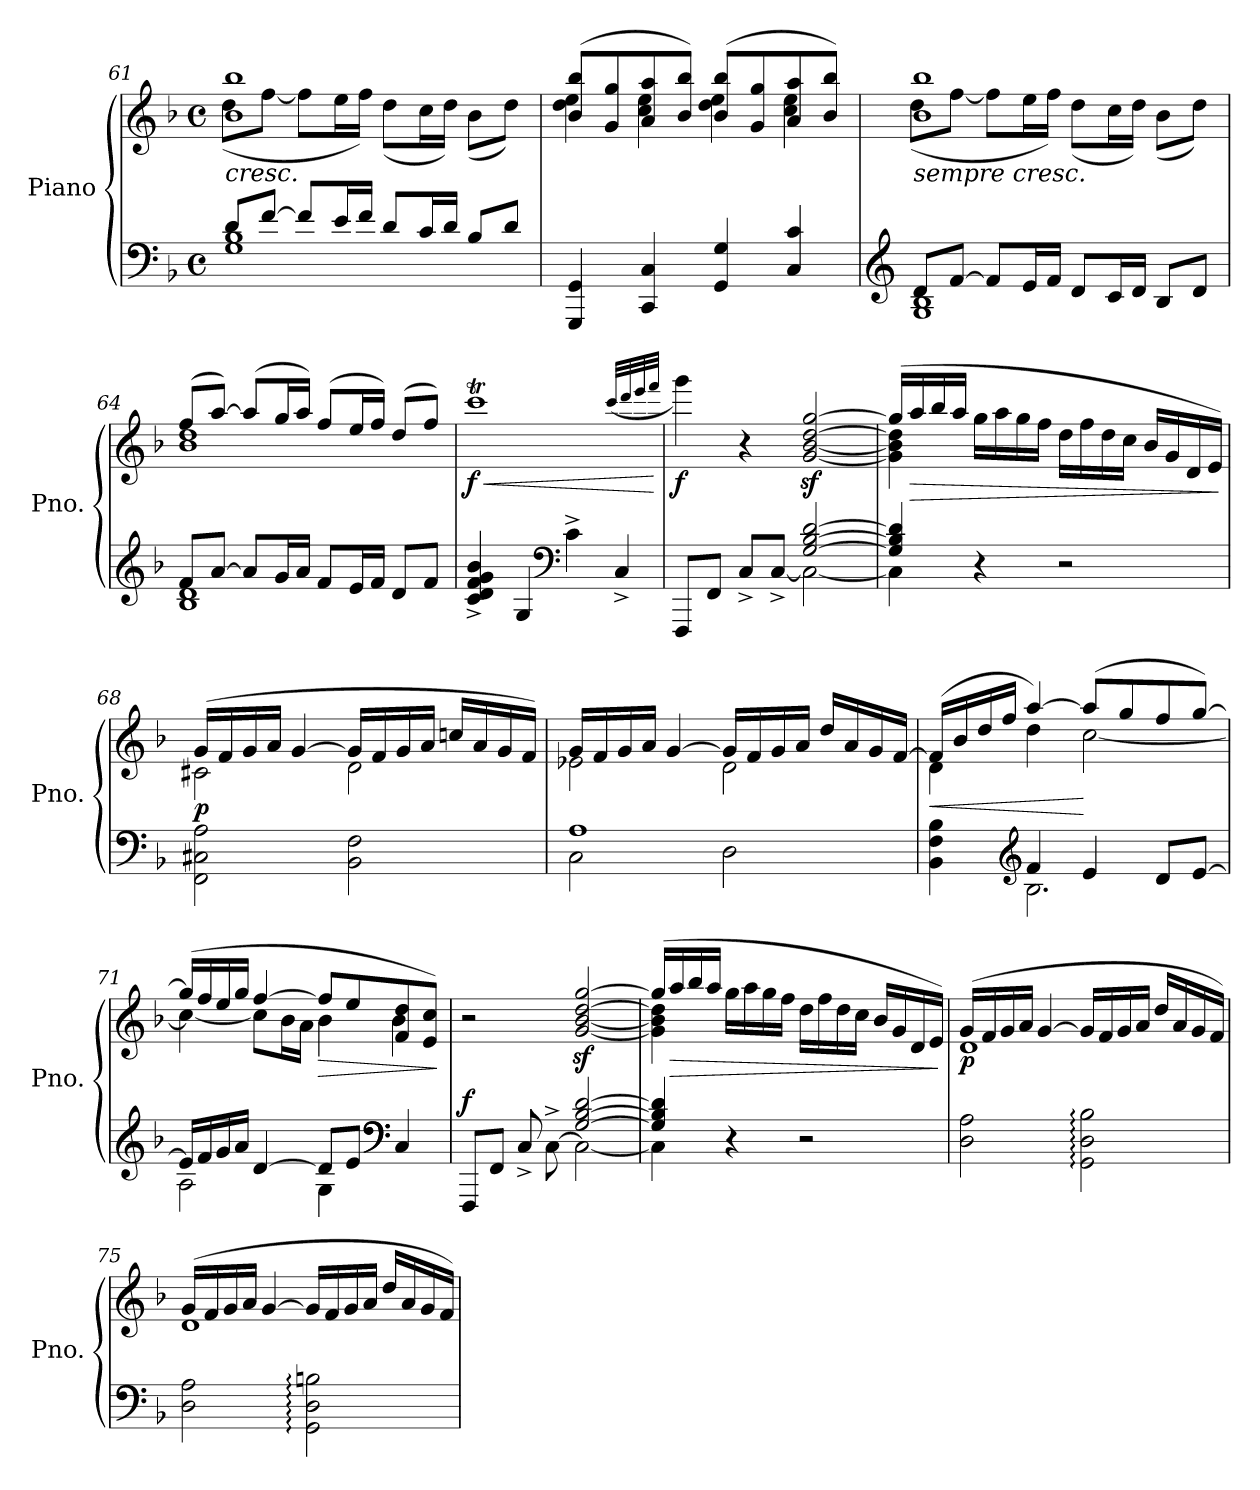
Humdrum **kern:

**kern	**kern	**dynam
*part1	*part1	*part1
*staff2	*staff1	*staff1/2
*I"Piano	*	*
*I'Pno.	*	*
*clefF4	*clefG2	*
*k[b-]	*k[b-]	*
*M4/4	*M4/4	*
*met(c)	*met(c)	*
=61	=61	=61
*^	*^	*
!	!	!LO:TX:b:i:t=cresc.	!	!
8d/L	1G 1B-	1b- 1bb-	(>8dd\L	.
[8f/J	.	.	[8ff\J	.
8f/L]	.	.	8ff\L]	.
16e/L	.	.	16ee\L	.
16f/JJ	.	.	16ff\JJ)	.
8d/L	.	.	(>8dd\L	.
16c/L	.	.	16cc\L	.
16d/JJ	.	.	16dd\JJ)	.
8B-/L	.	.	(>8b-\L	.
8d/J	.	.	8dd\J)	.
*v	*v	*	*	*
=62	=62	=62	=62
4GGG/ 4GG/	(>8b-/ 8bb-/L	4dd\ 4ee\	.
.	8g/ 8gg/	.	.
4CC/ 4C/	8a/ 8aa/	4cc\ 4ee\	.
.	8b-/ 8bb-/J)	.	.
4GG/ 4G/	(>8b-/ 8bb-/L	4dd\ 4ee\	.
.	8g/ 8gg/	.	.
4C/ 4c/	8a/ 8aa/	4cc\ 4ee\	.
.	8b-/ 8bb-/J)	.	.
!!LO:LB:g=z	!!
=63	=63	=63	=63
*clefG2	*	*	*
*^	*	*	*
!	!	!LO:TX:b:i:t=sempre cresc.	!	!
8d/L	1G 1B-	1b- 1bb-	(>8dd\L	.
[8f/J	.	.	[8ff\J	.
8f/L]	.	.	8ff\L]	.
16e/L	.	.	16ee\L	.
16f/JJ	.	.	16ff\JJ)	.
8d/L	.	.	(>8dd\L	.
16c/L	.	.	16cc\L	.
16d/JJ	.	.	16dd\JJ)	.
8B-/L	.	.	(>8b-\L	.
8d/J	.	.	8dd\J)	.
=64	=64	=64	=64	=64
8f/L	1B- 1d	(>8ff/L	1b- 1dd	.
[8a/J	.	[8aa/J)	.	.
8a/L]	.	(>8aa/L]	.	.
16g/L	.	16gg/L	.	.
16a/JJ	.	16aa/JJ)	.	.
8f/L	.	(>8ff/L	.	.
16e/L	.	16ee/L	.	.
16f/JJ	.	16ff/JJ)	.	.
8d/L	.	(>8dd/L	.	.
8f/J	.	8ff/J)	.	.
*v	*v	*	*	*
*	*v	*v	*
=65	=65	=65
!	!	!LO:HP:b
!	!	!LO:DY:n=1:b
4c/^ 4d/^ 4f/^ 4g/^ 4b-/^	1cccT	< f
4G/	.	.
*clefF4	*	*
4c^\	.	.
4C^/	.	.
.	(<32qccc/LLL	.
.	32qddd/	.
.	32qeee/	.
.	32qfff/JJJ	.
.	.	[
=66	=66	=66
*^	*	*
!	!	!	!LO:DY:b
8FFF/L	2ryy	4ggg\)	f
8FF/J	.	.	.
8C^/L	.	4r	.
[8C^/J	.	.	.
[2G/ [2B-/ [2d/	2C\_	[2g/z< [2b-/z< [2dd/z< [2gg/z<	.
!!LO:LB:g=z
=67	=67	=67	=67
*	*	*^	*
4G/] 4B-/] 4d/]	4C\]	(>16gg/LL]	4g\] 4b-\] 4dd\]	.
!	!	!	!	!LO:HP:b
.	.	16aa/	.	>
.	.	16bb-/	.	.
.	.	16aa/JJ	.	.
4r	4ryy	16gg\LL	4ryy	.
.	.	16aa\	.	.
.	.	16gg\	.	.
.	.	16ff\JJ	.	.
2r	2ryy	16dd\LL	2ryy	.
.	.	16ff\	.	.
.	.	16dd\	.	.
.	.	16cc\JJ	.	.
.	.	16b-/LL	.	.
.	.	16g/	.	.
.	.	16d/	.	.
.	.	16e/JJ)	.	.
*v	*v	*	*	*
*	*v	*v	*
.	.	]
=68	=68	=68
*	*^	*
!	!	!	!LO:DY:b
2FF\ 2C#X\ 2A\	(>16g/LL	2c#X\	p
.	16f/	.	.
.	16g/	.	.
.	16a/JJ	.	.
.	[4g/	.	.
2BB-\ 2F\	16g/LL]	2d\	.
.	16f/	.	.
.	16g/	.	.
.	16a/JJ	.	.
.	16ccn/LL	.	.
.	16a/	.	.
.	16g/	.	.
.	16f/JJ)	.	.
=69	=69	=69	=69
*^	*	*	*
1A	2C\	16g/LL	2e-X\	.
.	.	16f/	.	.
.	.	16g/	.	.
.	.	16a/JJ	.	.
.	.	[4g/	.	.
.	2D\	16g/LL]	2d\	.
.	.	16f/	.	.
.	.	16g/	.	.
.	.	16a/JJ	.	.
.	.	16dd/LL	.	.
.	.	16a/	.	.
.	.	16g/	.	.
.	.	[16f/JJ	.	.
!!LO:LB:g=z	!!
=70	=70	=70	=70	=70
!	!	!	!	!LO:HP:b
4BB-\ 4F\ 4B-\	4ryy	(>16f/LL]	4d\	<
.	.	16b-/	.	.
.	.	16dd/	.	.
.	.	16ff/JJ	.	.
*clefG2	*	*	*	*
4f/	2.B-\	[4aa/)	4dd\	.
4e/	.	(>8aa/L]	[2cc\	[
.	.	8gg/	.	.
8d/L	.	8ff/	.	.
[8e/J	.	[8gg/J)	.	.
=71	=71	=71	=71	=71
16e/LL]	2A\	(>16gg/LL]	4cc\_	.
16f/	.	16ff/	.	.
16g/	.	16ee/	.	.
16a/JJ	.	16gg/JJ	.	.
[4d/	.	[4ff/	8cc\L]	.
.	.	.	16b-\L	.
.	.	.	16a\JJ	.
!	!	!	!	!LO:HP:b
8d/L]	4G\	8ff/L]	4b-\	>
8e/J	.	8ee/	.	.
*clefF4	*	*	*	*
4C/	4ryy	8f/ 8dd/	4b-\	.
.	.	8e/ 8cc/J)	.	.
*v	*v	*	*	*
*	*v	*v	*
.	.	]
=72	=72	=72
*^	*	*
!	!	!	!LO:DY:a=2
8FFF/L	4ryy	2r	f
8FF/J	.	.	.
8C^/	8ryy	.	.
8ryy	[8C^\	.	.
[2G/ [2B-/ [2d/	2C\_	[2g/z< [2b-/z< [2dd/z< [2gg/z<	.
!!LO:PB:g=z
=73	=73	=73	=73
*	*	*^	*
4G/] 4B-/] 4d/]	4C\]	(>16gg/LL]	4g\] 4b-\] 4dd\]	.
!	!	!	!	!LO:HP:b
.	.	16aa/	.	>
.	.	16bb-/	.	.
.	.	16aa/JJ	.	.
4r	4ryy	16gg\LL	4ryy	.
.	.	16aa\	.	.
.	.	16gg\	.	.
.	.	16ff\JJ	.	.
2r	2ryy	16dd\LL	2ryy	.
.	.	16ff\	.	.
.	.	16dd\	.	.
.	.	16cc\JJ	.	.
.	.	16b-/LL	.	.
.	.	16g/	.	.
.	.	16d/	.	.
.	.	16e/JJ)	.	.
*v	*v	*	*	*
*	*v	*v	*
.	.	]
=74	=74	=74
*	*^	*
!	!	!	!LO:DY:b
2D\ 2A\	(>16g/LL	1d	p
.	16f/	.	.
.	16g/	.	.
.	16a/JJ	.	.
.	[4g/	.	.
2GG\: 2D\: 2B-\:	16g/LL]	.	.
.	16f/	.	.
.	16g/	.	.
.	16a/JJ	.	.
.	16dd/LL	.	.
.	16a/	.	.
.	16g/	.	.
.	16f/JJ)	.	.
=75	=75	=75	=75
2D\ 2A\	(>16g/LL	1d	.
.	16f/	.	.
.	16g/	.	.
.	16a/JJ	.	.
.	[4g/	.	.
2GG\: 2D\: 2Bn\:	16g/LL]	.	.
.	16f/	.	.
.	16g/	.	.
.	16a/JJ	.	.
.	16dd/LL	.	.
.	16a/	.	.
.	16g/	.	.
.	16f/JJ)	.	.
*	*v	*v	*
=	=	=
*-	*-	*-
